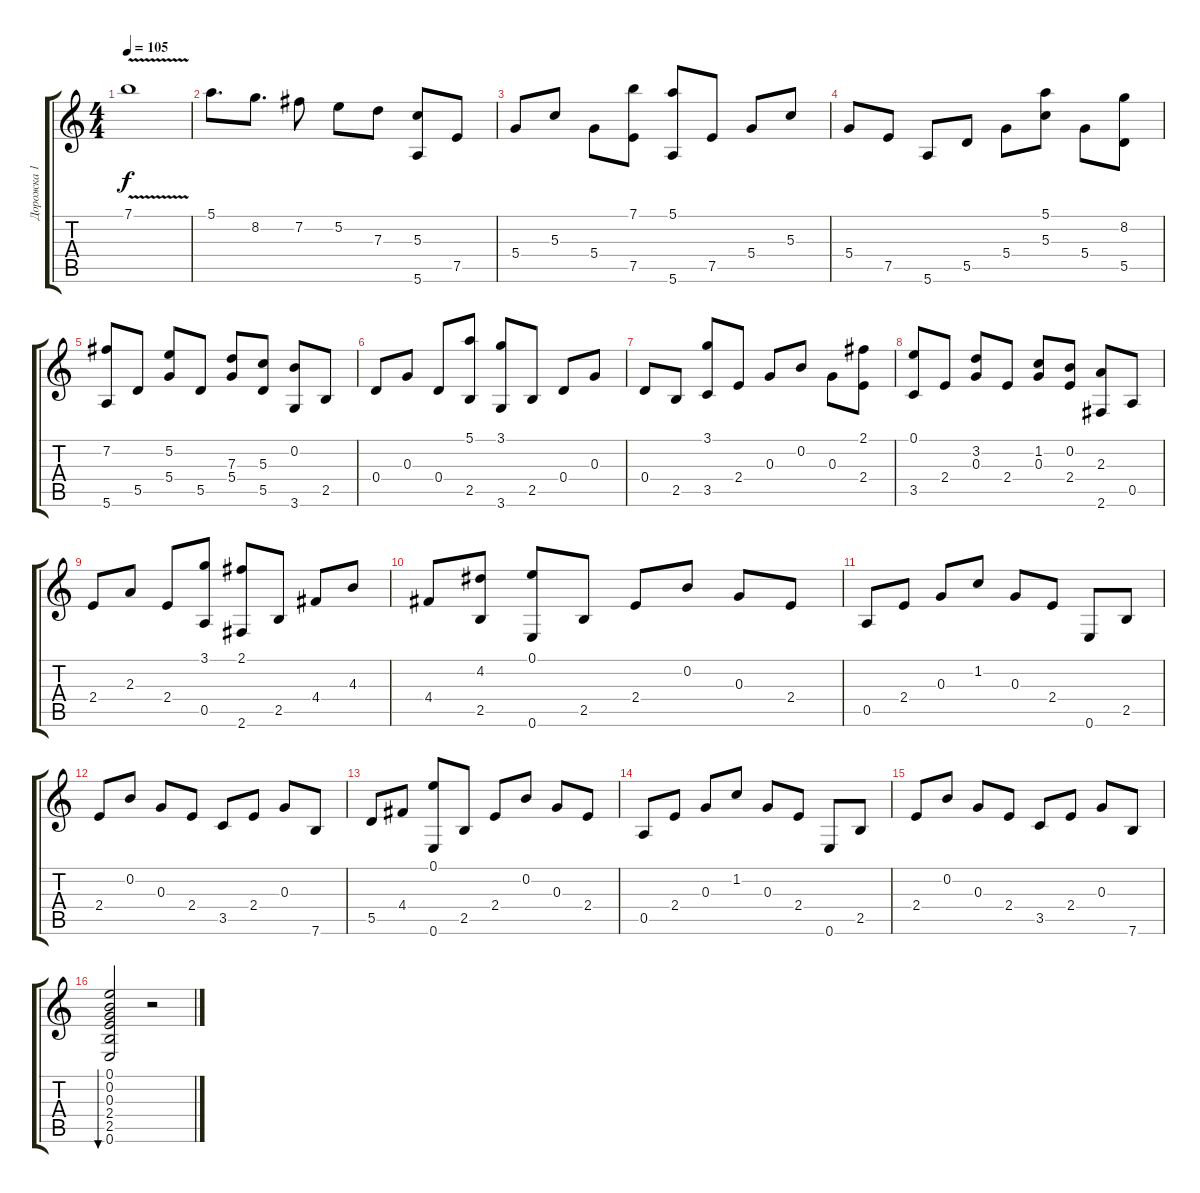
\track ("Дорожка 1" "Дорожка 1") {instrument acousticguitarsteel}
\staff {score tabs}
\tuning (E4 B3 G3 D3 A2 E2) {hide}
\ts (4 4)
\tempo 105
\clef g2
\ks c
7.1{v}.1{dy f} |
5.1.8{d} 8.2.8{d} 7.2.8 5.2.8 7.3.8 (5.3 5.6).8 7.5.8 |
5.4.8 5.3.8 5.4.8 (7.1 7.5).8 (5.1 5.6).8 7.5.8 5.4.8 5.3.8 |
5.4.8 7.5.8 5.6.8 5.5.8 5.4.8 (5.1 5.3).8 5.4.8 (8.2 5.5).8 |
(7.2 5.6).8 5.5.8 (5.2 5.4).8 5.5.8 (7.3 5.4).8 (5.3 5.5).8 (0.2 3.6).8 2.5.8 |
0.4.8 0.3.8 0.4.8 (5.1 2.5).8 (3.1 3.6).8 2.5.8 0.4.8 0.3.8 |
0.4.8 2.5.8 (3.1 3.5).8 2.4.8 0.3.8 0.2.8 0.3.8 (2.1 2.4).8 |
(0.1 3.5).8 2.4.8 (3.2 0.3).8 2.4.8 (1.2 0.3).8 (0.2 2.4).8 (2.3 2.6).8 0.5.8 |
2.4.8 2.3.8 2.4.8 (3.1 0.5).8 (2.1 2.6).8 2.5.8 4.4.8 4.3.8 |
4.4.8 (4.2 2.5).8 (0.1 0.6).8 2.5.8 2.4.8 0.2.8 0.3.8 2.4.8 |
0.5.8 2.4.8 0.3.8 1.2.8 0.3.8 2.4.8 0.6.8 2.5.8 |
2.4.8 0.2.8 0.3.8 2.4.8 3.5.8 2.4.8 0.3.8 7.6.8 |
5.5.8 4.4.8 (0.1 0.6).8 2.5.8 2.4.8 0.2.8 0.3.8 2.4.8 |
0.5.8 2.4.8 0.3.8 1.2.8 0.3.8 2.4.8 0.6.8 2.5.8 |
2.4.8 0.2.8 0.3.8 2.4.8 3.5.8 2.4.8 0.3.8 7.6.8 |
(0.1 0.2 0.3 2.4 2.5 0.6).2{bu 480} r.2
